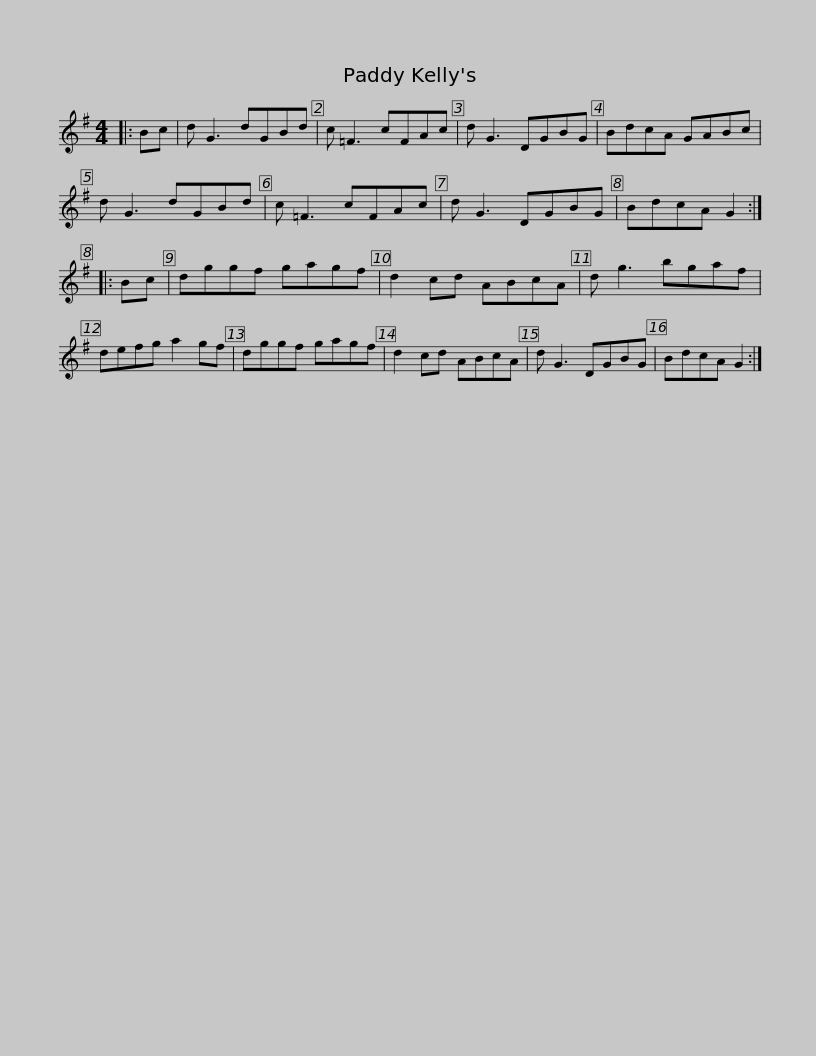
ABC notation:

X:1
L:1/8
M:4/4
I:linebreak $
K:G
V:1 treble
V:1
|: Bc | d G3 dGBd | c =F3 cFAc | d G3 DGBG | BdcA GABc | %5
 d G3 dGBd |$ c =F3 cFAc | d G3 DGBG | BdcA G2 :: Bc | %10
 dggf gagf | d2 cd ABcA | d g3 bgaf |$ defg a2 gf | dggf gagf | %15
 d2 cd ABcA | d G3 DGBG | BdcA G2 :| %18
